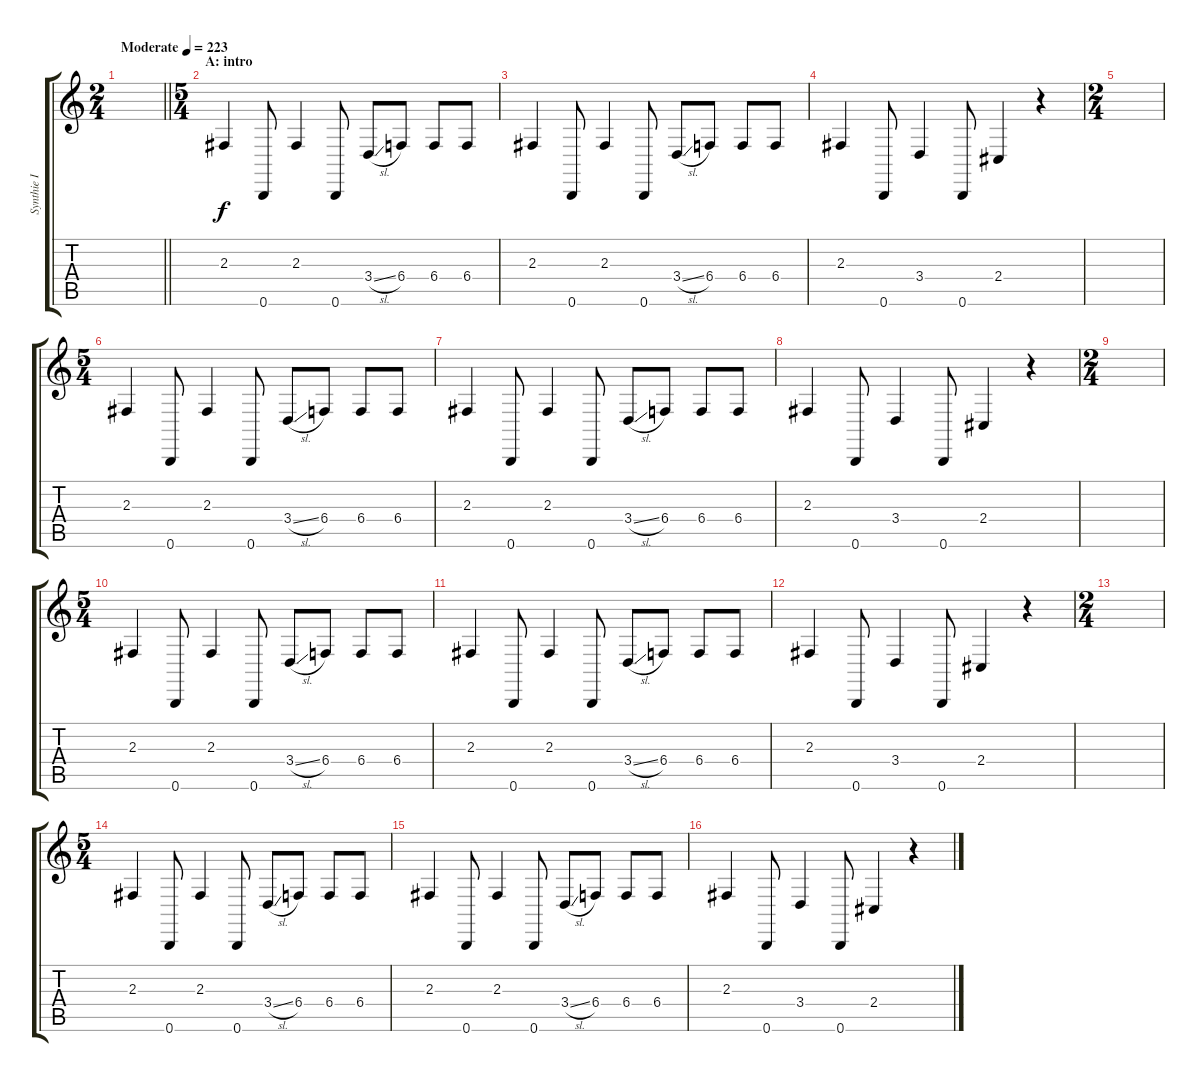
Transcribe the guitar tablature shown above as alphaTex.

\track ("Synthie I" "Synthie I") {instrument lead2sawtooth}
\staff {score tabs}
\tuning (Db4 Ab3 E3 B2 Gb2 B1) {hide}
\ts (2 4)
\tempo (223 "Moderate")
\clef g2
\barLineRight lightlight
\ks c
|
\ts (5 4)
\section ("" "A: intro")
2.3.4 0.6.8 2.3.4 0.6.8 3.4{sl}.8 6.4.8 6.4.8 6.4.8 |
2.3.4 0.6.8 2.3.4 0.6.8 3.4{sl}.8 6.4.8 6.4.8 6.4.8 |
2.3.4 0.6.8 3.4.4 0.6.8 2.4.4 r.4 |
\ts (2 4)
|
\ts (5 4)
2.3.4 0.6.8 2.3.4 0.6.8 3.4{sl}.8 6.4.8 6.4.8 6.4.8 |
2.3.4 0.6.8 2.3.4 0.6.8 3.4{sl}.8 6.4.8 6.4.8 6.4.8 |
2.3.4 0.6.8 3.4.4 0.6.8 2.4.4 r.4 |
\ts (2 4)
|
\ts (5 4)
2.3.4 0.6.8 2.3.4 0.6.8 3.4{sl}.8 6.4.8 6.4.8 6.4.8 |
2.3.4 0.6.8 2.3.4 0.6.8 3.4{sl}.8 6.4.8 6.4.8 6.4.8 |
2.3.4 0.6.8 3.4.4 0.6.8 2.4.4 r.4 |
\ts (2 4)
|
\ts (5 4)
2.3.4 0.6.8 2.3.4 0.6.8 3.4{sl}.8 6.4.8 6.4.8 6.4.8 |
2.3.4 0.6.8 2.3.4 0.6.8 3.4{sl}.8 6.4.8 6.4.8 6.4.8 |
2.3.4 0.6.8 3.4.4 0.6.8 2.4.4 r.4
